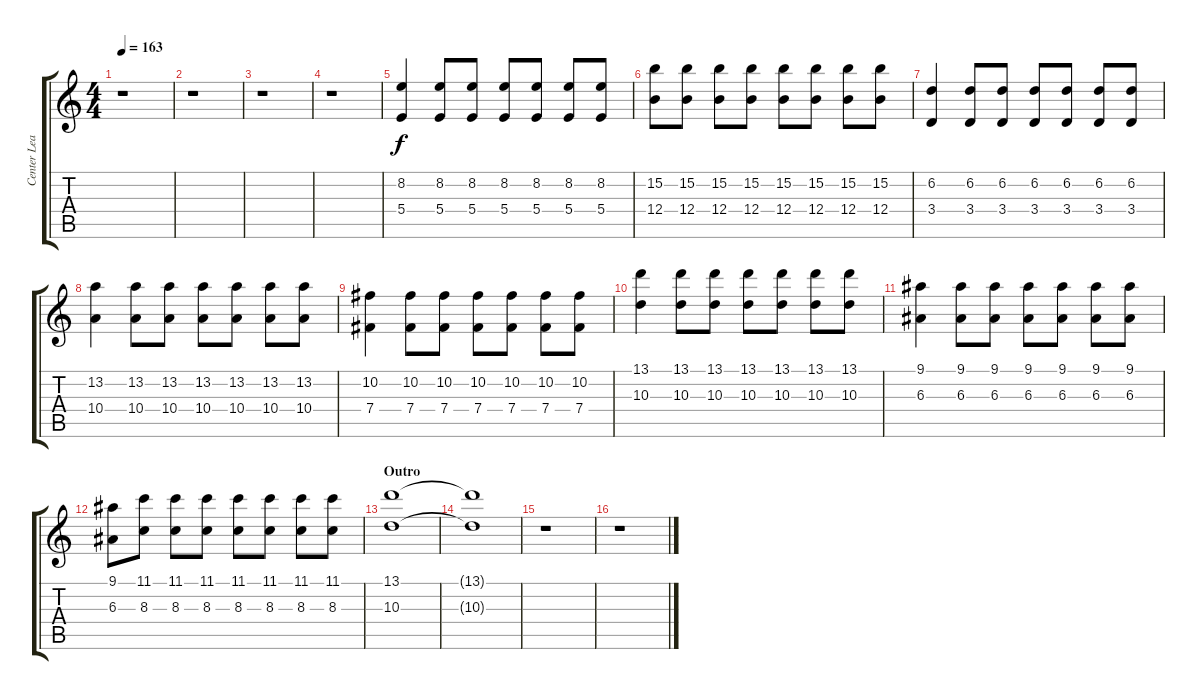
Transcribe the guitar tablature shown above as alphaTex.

\track ("Center Lead 1" "Center Lea") {instrument overdrivenguitar}
\staff {score tabs}
\tuning (Db4 Ab3 E3 B2 Gb2 B1) {hide}
\ts (4 4)
\tempo 163
\clef g2
\ks aminor
r.1{dy f} |
r.1 |
r.1 |
r.1 |
(8.2 5.4).4 (8.2 5.4).8 (8.2 5.4).8 (8.2 5.4).8 (8.2 5.4).8 (8.2 5.4).8 (8.2 5.4).8 |
(15.2 12.4).8 (15.2 12.4).8 (15.2 12.4).8 (15.2 12.4).8 (15.2 12.4).8 (15.2 12.4).8 (15.2 12.4).8 (15.2 12.4).8 |
(6.2 3.4).4 (6.2 3.4).8 (6.2 3.4).8 (6.2 3.4).8 (6.2 3.4).8 (6.2 3.4).8 (6.2 3.4).8 |
(13.2 10.4).4 (13.2 10.4).8 (13.2 10.4).8 (13.2 10.4).8 (13.2 10.4).8 (13.2 10.4).8 (13.2 10.4).8 |
(10.2 7.4).4 (10.2 7.4).8 (10.2 7.4).8 (10.2 7.4).8 (10.2 7.4).8 (10.2 7.4).8 (10.2 7.4).8 |
(13.1 10.3).4 (13.1 10.3).8 (13.1 10.3).8 (13.1 10.3).8 (13.1 10.3).8 (13.1 10.3).8 (13.1 10.3).8 |
(9.1 6.3).4 (9.1 6.3).8 (9.1 6.3).8 (9.1 6.3).8 (9.1 6.3).8 (9.1 6.3).8 (9.1 6.3).8 |
(9.1 6.3).8 (11.1 8.3).8 (11.1 8.3).8 (11.1 8.3).8 (11.1 8.3).8 (11.1 8.3).8 (11.1 8.3).8 (11.1 8.3).8 |
\section ("" "Outro")
(13.1 10.3).1 |
(13.1{t} 10.3{t}).1 |
r.1 |
r.1
